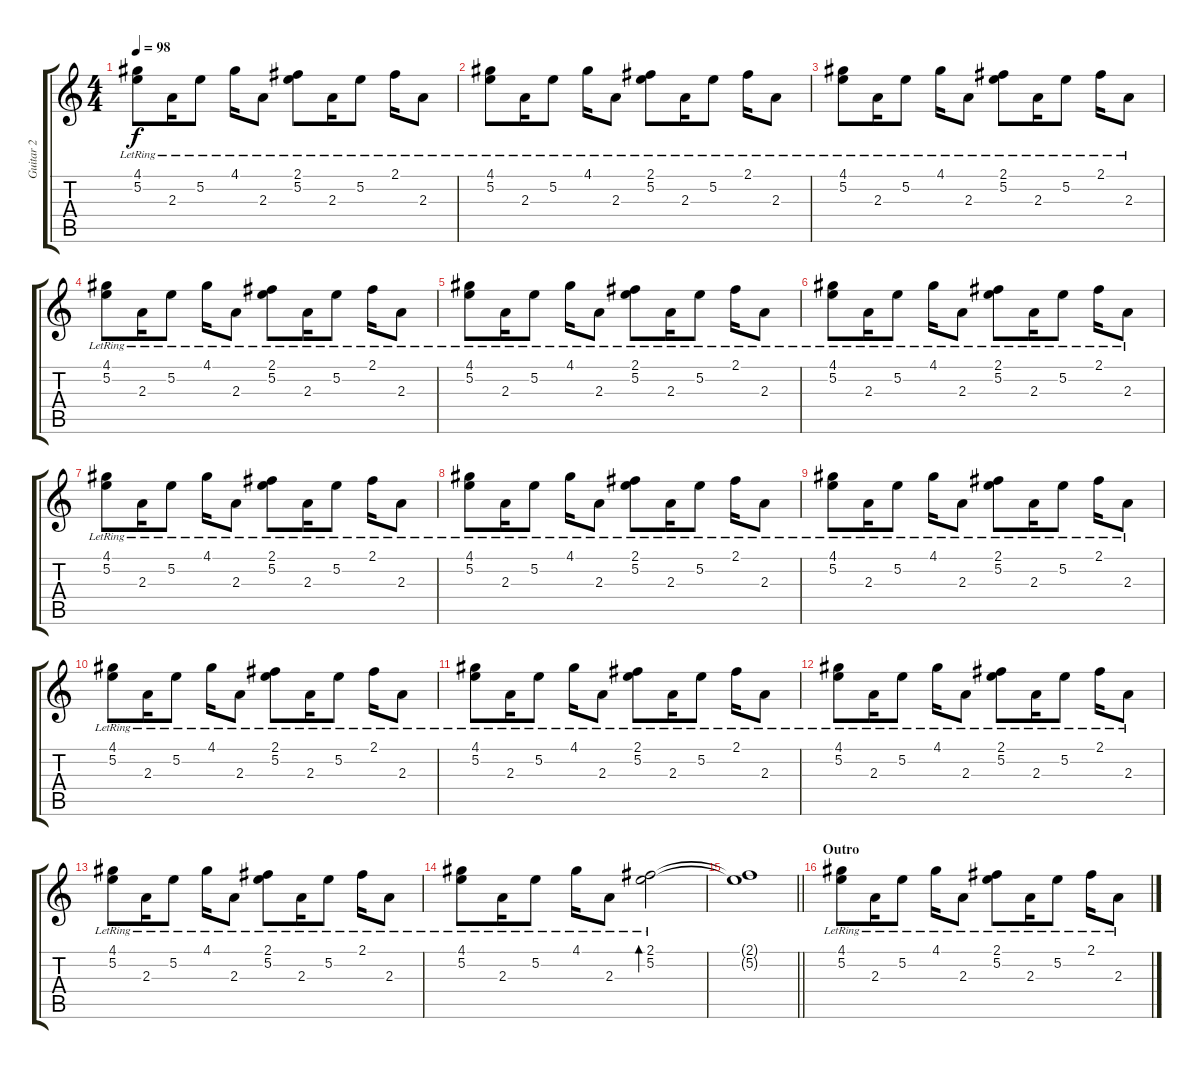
\track ("Guitar 2" "Guitar 2") {instrument acousticguitarsteel}
\staff {score tabs}
\tuning (E4 B3 G3 D3 A2 E2) {hide}
\ts (4 4)
\tempo 98
\clef g2
\ks c
(4.1{lr} 5.2{lr}).8{dy f} 2.3{lr}.16 5.2{lr}.8 4.1{lr}.16 2.3{lr}.8 (2.1{lr} 5.2{lr}).8 2.3{lr}.16 5.2{lr}.8 2.1{lr}.16 2.3{lr}.8 |
(4.1{lr} 5.2{lr}).8 2.3{lr}.16 5.2{lr}.8 4.1{lr}.16 2.3{lr}.8 (2.1{lr} 5.2{lr}).8 2.3{lr}.16 5.2{lr}.8 2.1{lr}.16 2.3{lr}.8 |
(4.1{lr} 5.2{lr}).8 2.3{lr}.16 5.2{lr}.8 4.1{lr}.16 2.3{lr}.8 (2.1{lr} 5.2{lr}).8 2.3{lr}.16 5.2{lr}.8 2.1{lr}.16 2.3{lr}.8 |
(4.1{lr} 5.2{lr}).8 2.3{lr}.16 5.2{lr}.8 4.1{lr}.16 2.3{lr}.8 (2.1{lr} 5.2{lr}).8 2.3{lr}.16 5.2{lr}.8 2.1{lr}.16 2.3{lr}.8 |
(4.1{lr} 5.2{lr}).8 2.3{lr}.16 5.2{lr}.8 4.1{lr}.16 2.3{lr}.8 (2.1{lr} 5.2{lr}).8 2.3{lr}.16 5.2{lr}.8 2.1{lr}.16 2.3{lr}.8 |
(4.1{lr} 5.2{lr}).8 2.3{lr}.16 5.2{lr}.8 4.1{lr}.16 2.3{lr}.8 (2.1{lr} 5.2{lr}).8 2.3{lr}.16 5.2{lr}.8 2.1{lr}.16 2.3{lr}.8 |
(4.1{lr} 5.2{lr}).8 2.3{lr}.16 5.2{lr}.8 4.1{lr}.16 2.3{lr}.8 (2.1{lr} 5.2{lr}).8 2.3{lr}.16 5.2{lr}.8 2.1{lr}.16 2.3{lr}.8 |
(4.1{lr} 5.2{lr}).8 2.3{lr}.16 5.2{lr}.8 4.1{lr}.16 2.3{lr}.8 (2.1{lr} 5.2{lr}).8 2.3{lr}.16 5.2{lr}.8 2.1{lr}.16 2.3{lr}.8 |
(4.1{lr} 5.2{lr}).8 2.3{lr}.16 5.2{lr}.8 4.1{lr}.16 2.3{lr}.8 (2.1{lr} 5.2{lr}).8 2.3{lr}.16 5.2{lr}.8 2.1{lr}.16 2.3{lr}.8 |
(4.1{lr} 5.2{lr}).8 2.3{lr}.16 5.2{lr}.8 4.1{lr}.16 2.3{lr}.8 (2.1{lr} 5.2{lr}).8 2.3{lr}.16 5.2{lr}.8 2.1{lr}.16 2.3{lr}.8 |
(4.1{lr} 5.2{lr}).8 2.3{lr}.16 5.2{lr}.8 4.1{lr}.16 2.3{lr}.8 (2.1{lr} 5.2{lr}).8 2.3{lr}.16 5.2{lr}.8 2.1{lr}.16 2.3{lr}.8 |
(4.1{lr} 5.2{lr}).8 2.3{lr}.16 5.2{lr}.8 4.1{lr}.16 2.3{lr}.8 (2.1{lr} 5.2{lr}).8 2.3{lr}.16 5.2{lr}.8 2.1{lr}.16 2.3{lr}.8 |
(4.1{lr} 5.2{lr}).8 2.3{lr}.16 5.2{lr}.8 4.1{lr}.16 2.3{lr}.8 (2.1{lr} 5.2{lr}).8 2.3{lr}.16 5.2{lr}.8 2.1{lr}.16 2.3{lr}.8 |
(4.1{lr} 5.2{lr}).8 2.3{lr}.16 5.2{lr}.8 4.1{lr}.16 2.3{lr}.8 (2.1{lr} 5.2{lr}).2{bd 480} |
\barLineRight lightlight
(2.1{t} 5.2{t}).1 |
\section ("" "Outro")
(4.1{lr} 5.2{lr}).8 2.3{lr}.16 5.2{lr}.8 4.1{lr}.16 2.3{lr}.8 (2.1{lr} 5.2{lr}).8 2.3{lr}.16 5.2{lr}.8 2.1{lr}.16 2.3{lr}.8
